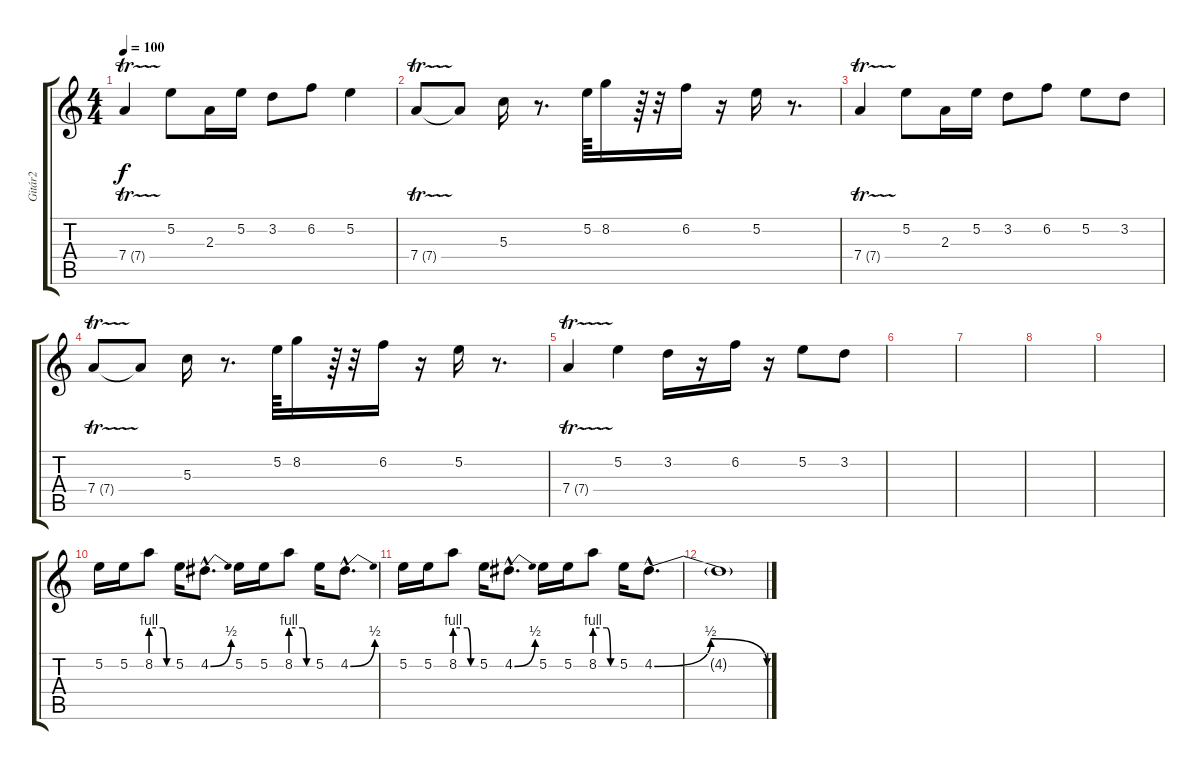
\track ("Gitár2" "Gitár2") {instrument distortionguitar}
\staff {score tabs}
\tuning (E4 B3 G3 D3 A2 E2) {hide}
\ts (4 4)
\tempo 100
\clef g2
\ks c
7.4{tr (7 32)}.4{dy f} 5.2.8 2.3.16 5.2.16 3.2.8 6.2.8 5.2.4 |
7.4{tr (7 32)}.8 7.4{t}.8 5.3.16 r.8{d} 5.2.64 8.2.16 r.64 r.32 6.2.16 r.16 5.2.16 r.8{d} |
7.4{tr (7 32)}.4 5.2.8 2.3.16 5.2.16 3.2.8 6.2.8 5.2.8 3.2.8 |
7.4{tr (7 32)}.8 7.4{t}.8 5.3.16 r.8{d} 5.2.64 8.2.16 r.64 r.32 6.2.16 r.16 5.2.16 r.8{d} |
7.4{tr (7 32)}.4 5.2.4 3.2.16 r.16 6.2.16 r.16 5.2.8 3.2.8 |
|
|
|
|
5.2.16 5.2.16 8.2{be (custom 0 4 35 4 45 0 60 0)}.8 5.2.16 4.2{be (bend 0 0 60 2) hac}.8{d} 5.2.16 5.2.16 8.2{be (custom 0 4 34 4 45 0 60 0)}.8 5.2.16 4.2{be (bend 0 0 60 2) hac}.8{d} |
5.2.16 5.2.16 8.2{be (custom 0 4 35 4 45 0 60 0)}.8 5.2.16 4.2{be (bend 0 0 60 2) hac}.8{d} 5.2.16 5.2.16 8.2{be (custom 0 4 34 4 45 0 60 0)}.8 5.2.16 4.2{be (bendrelease 0 0 20 2 52 2 60 0) hac}.8{d} |
4.2{t}.1
